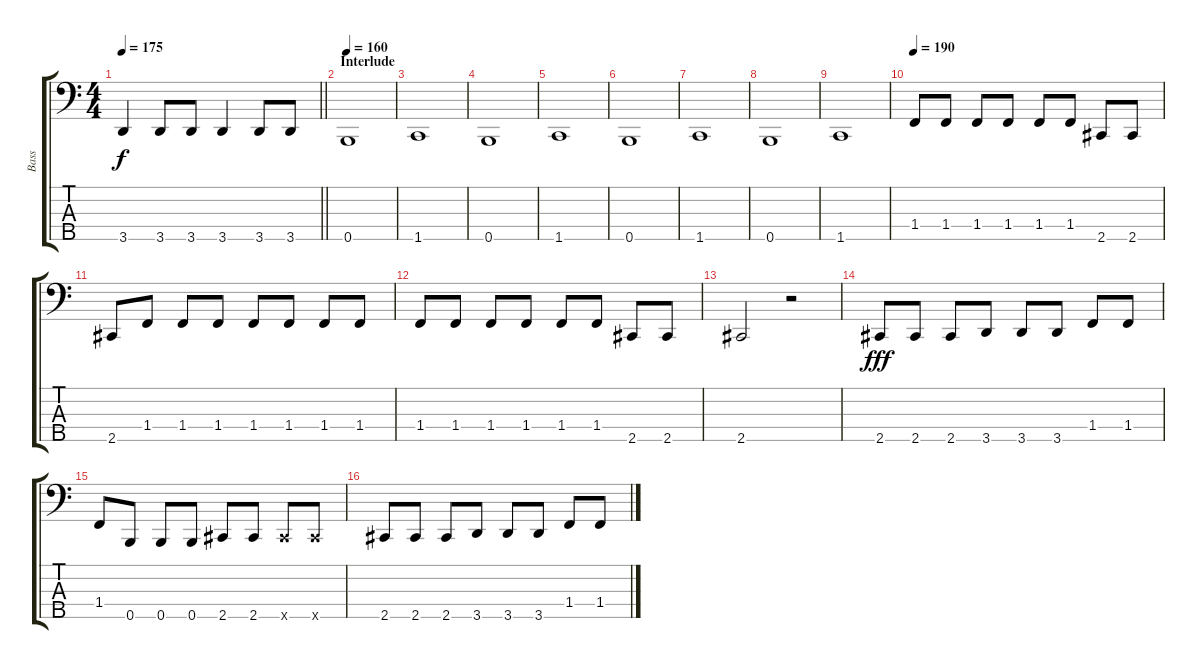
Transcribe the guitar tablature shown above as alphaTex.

\track ("Bass" "Bass") {instrument electricbasspick}
\staff {score tabs}
\tuning (G2 D2 A1 E1 B0) {hide}
\ts (4 4)
\tempo 175
\clef f4
\barLineRight lightlight
\ks c
3.5.4{dy f} 3.5.8 3.5.8 3.5.4 3.5.8 3.5.8 |
\section ("" "Interlude")
\tempo 160
0.5.1 |
1.5.1 |
0.5.1 |
1.5.1 |
0.5.1 |
1.5.1 |
0.5.1 |
1.5.1 |
\tempo 190
1.4.8 1.4.8 1.4.8 1.4.8 1.4.8 1.4.8 2.5.8 2.5.8 |
2.5.8 1.4.8 1.4.8 1.4.8 1.4.8 1.4.8 1.4.8 1.4.8 |
1.4.8 1.4.8 1.4.8 1.4.8 1.4.8 1.4.8 2.5.8 2.5.8 |
2.5.2 r.2 |
2.5.8{dy fff} 2.5.8 2.5.8 3.5.8 3.5.8 3.5.8 1.4.8 1.4.8 |
1.4.8 0.5.8 0.5.8 0.5.8 2.5.8 2.5.8 2.5{x}.8 2.5{x}.8 |
2.5.8 2.5.8 2.5.8 3.5.8 3.5.8 3.5.8 1.4.8 1.4.8
